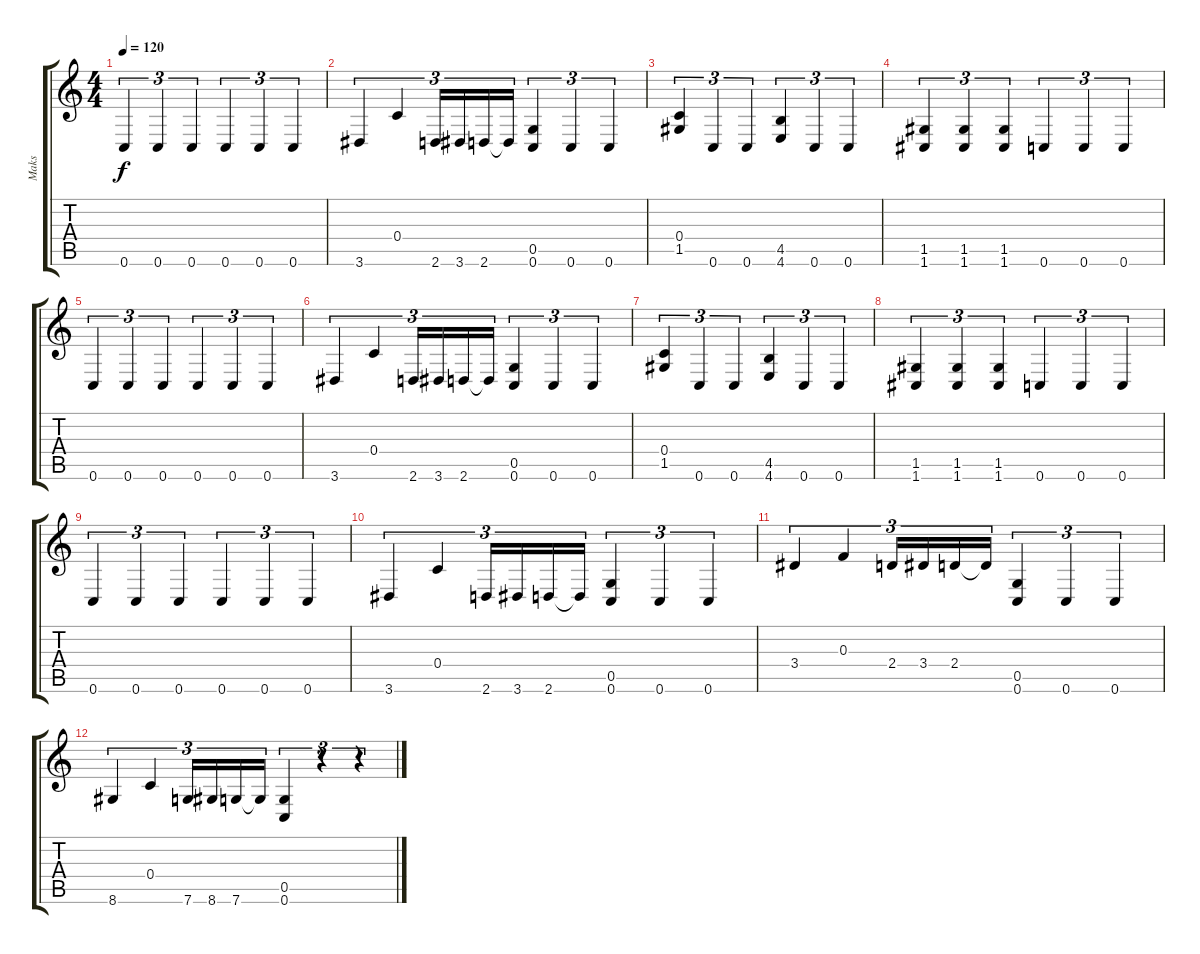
\track ("Maks" "Maks") {instrument distortionguitar}
\staff {score tabs}
\tuning (D4 A3 F3 C3 G2 C2) {hide}
\ts (4 4)
\tempo 120
\clef g2
\ks c
0.6.4{tu (3 2) dy f} 0.6.4{tu (3 2)} 0.6.4{tu (3 2)} 0.6.4{tu (3 2)} 0.6.4{tu (3 2)} 0.6.4{tu (3 2)} |
3.6.4{tu (3 2)} 0.4.4{tu (3 2)} 2.6.16{tu (3 2)} 3.6.16{tu (3 2)} 2.6.16{tu (3 2)} 2.6{t}.16{tu (3 2)} (0.5 0.6).4{tu (3 2)} 0.6.4{tu (3 2)} 0.6.4{tu (3 2)} |
(0.4 1.5).4{tu (3 2)} 0.6.4{tu (3 2)} 0.6.4{tu (3 2)} (4.5 4.6).4{tu (3 2)} 0.6.4{tu (3 2)} 0.6.4{tu (3 2)} |
(1.5 1.6).4{tu (3 2)} (1.5 1.6).4{tu (3 2)} (1.5 1.6).4{tu (3 2)} 0.6.4{tu (3 2)} 0.6.4{tu (3 2)} 0.6.4{tu (3 2)} |
0.6.4{tu (3 2)} 0.6.4{tu (3 2)} 0.6.4{tu (3 2)} 0.6.4{tu (3 2)} 0.6.4{tu (3 2)} 0.6.4{tu (3 2)} |
3.6.4{tu (3 2)} 0.4.4{tu (3 2)} 2.6.16{tu (3 2)} 3.6.16{tu (3 2)} 2.6.16{tu (3 2)} 2.6{t}.16{tu (3 2)} (0.5 0.6).4{tu (3 2)} 0.6.4{tu (3 2)} 0.6.4{tu (3 2)} |
(0.4 1.5).4{tu (3 2)} 0.6.4{tu (3 2)} 0.6.4{tu (3 2)} (4.5 4.6).4{tu (3 2)} 0.6.4{tu (3 2)} 0.6.4{tu (3 2)} |
(1.5 1.6).4{tu (3 2)} (1.5 1.6).4{tu (3 2)} (1.5 1.6).4{tu (3 2)} 0.6.4{tu (3 2)} 0.6.4{tu (3 2)} 0.6.4{tu (3 2)} |
0.6.4{tu (3 2)} 0.6.4{tu (3 2)} 0.6.4{tu (3 2)} 0.6.4{tu (3 2)} 0.6.4{tu (3 2)} 0.6.4{tu (3 2)} |
3.6.4{tu (3 2)} 0.4.4{tu (3 2)} 2.6.16{tu (3 2)} 3.6.16{tu (3 2)} 2.6.16{tu (3 2)} 2.6{t}.16{tu (3 2)} (0.5 0.6).4{tu (3 2)} 0.6.4{tu (3 2)} 0.6.4{tu (3 2)} |
3.4.4{tu (3 2)} 0.3.4{tu (3 2)} 2.4.16{tu (3 2)} 3.4.16{tu (3 2)} 2.4.16{tu (3 2)} 2.4{t}.16{tu (3 2)} (0.5 0.6).4{tu (3 2)} 0.6.4{tu (3 2)} 0.6.4{tu (3 2)} |
8.6.4{tu (3 2)} 0.4.4{tu (3 2)} 7.6.16{tu (3 2)} 8.6.16{tu (3 2)} 7.6.16{tu (3 2)} 7.6{t}.16{tu (3 2)} (0.5 0.6).4{tu (3 2)} r.4{tu (3 2)} r.4{tu (3 2)}
